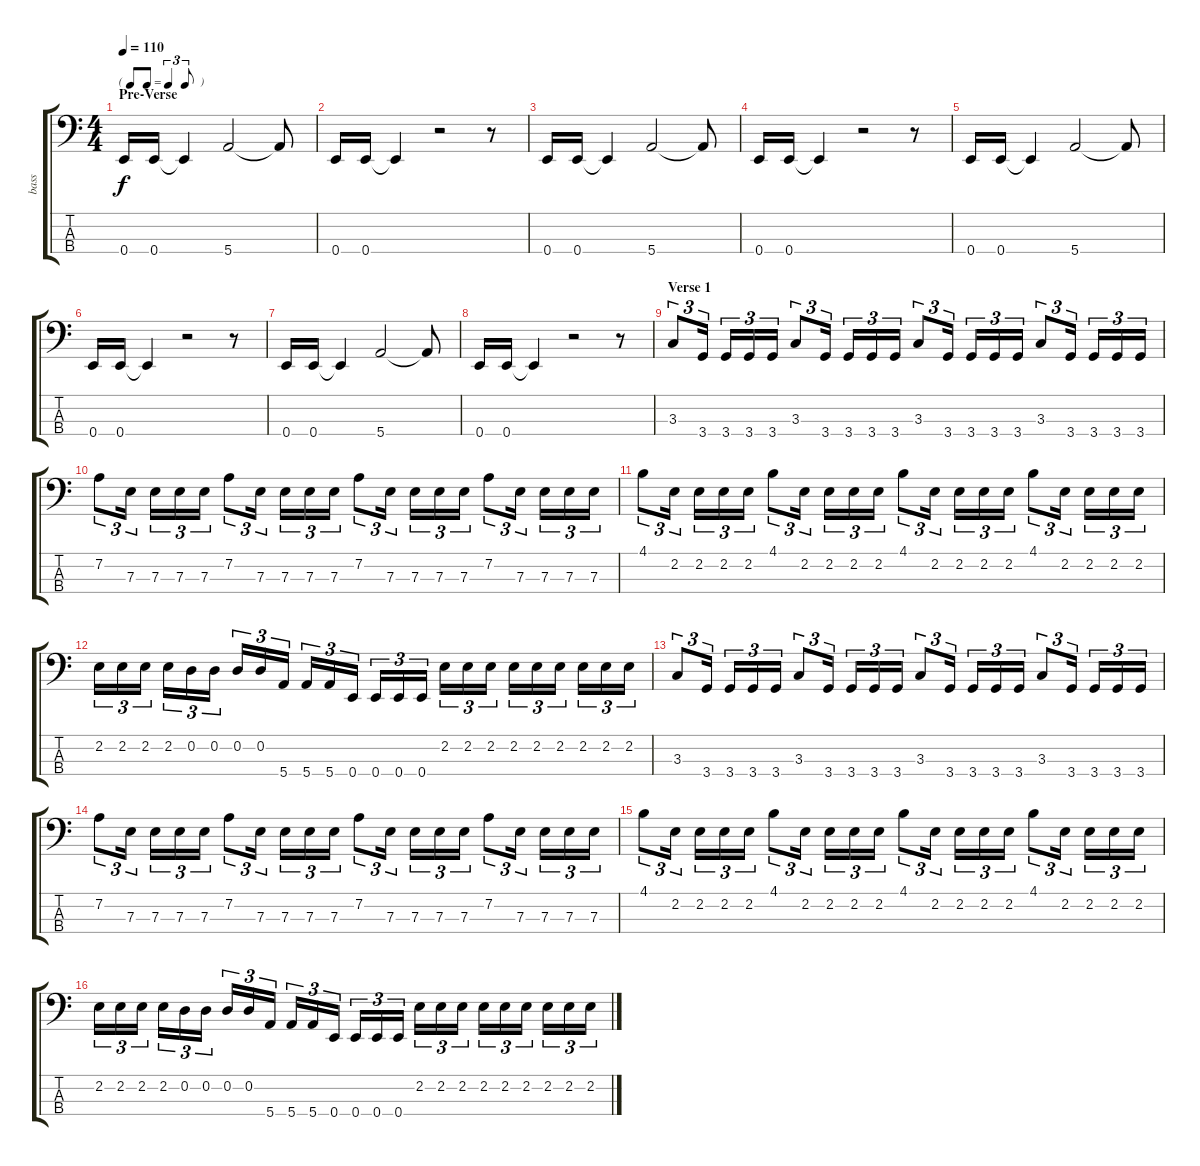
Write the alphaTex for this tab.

\track ("bass" "bass") {instrument electricbassfinger}
\staff {score tabs}
\tuning (G2 D2 A1 E1) {hide}
\ts (4 4)
\tf triplet8th
\section ("" "Pre-Verse")
\tempo 110
\clef f4
\ks c
0.4.16{dy f} 0.4.16 0.4{t}.4 5.4.2 5.4{t}.8 |
0.4.16 0.4.16 0.4{t}.4 r.2 r.8 |
0.4.16 0.4.16 0.4{t}.4 5.4.2 5.4{t}.8 |
0.4.16 0.4.16 0.4{t}.4 r.2 r.8 |
0.4.16 0.4.16 0.4{t}.4 5.4.2 5.4{t}.8 |
0.4.16 0.4.16 0.4{t}.4 r.2 r.8 |
0.4.16 0.4.16 0.4{t}.4 5.4.2 5.4{t}.8 |
0.4.16 0.4.16 0.4{t}.4 r.2 r.8 |
\section ("" "Verse 1")
3.3.8{tu (3 2)} 3.4.16{tu (3 2)} 3.4.16{tu (3 2)} 3.4.16{tu (3 2)} 3.4.16{tu (3 2)} 3.3.8{tu (3 2)} 3.4.16{tu (3 2)} 3.4.16{tu (3 2)} 3.4.16{tu (3 2)} 3.4.16{tu (3 2)} 3.3.8{tu (3 2)} 3.4.16{tu (3 2)} 3.4.16{tu (3 2)} 3.4.16{tu (3 2)} 3.4.16{tu (3 2)} 3.3.8{tu (3 2)} 3.4.16{tu (3 2)} 3.4.16{tu (3 2)} 3.4.16{tu (3 2)} 3.4.16{tu (3 2)} |
7.2.8{tu (3 2)} 7.3.16{tu (3 2)} 7.3.16{tu (3 2)} 7.3.16{tu (3 2)} 7.3.16{tu (3 2)} 7.2.8{tu (3 2)} 7.3.16{tu (3 2)} 7.3.16{tu (3 2)} 7.3.16{tu (3 2)} 7.3.16{tu (3 2)} 7.2.8{tu (3 2)} 7.3.16{tu (3 2)} 7.3.16{tu (3 2)} 7.3.16{tu (3 2)} 7.3.16{tu (3 2)} 7.2.8{tu (3 2)} 7.3.16{tu (3 2)} 7.3.16{tu (3 2)} 7.3.16{tu (3 2)} 7.3.16{tu (3 2)} |
4.1.8{tu (3 2)} 2.2.16{tu (3 2)} 2.2.16{tu (3 2)} 2.2.16{tu (3 2)} 2.2.16{tu (3 2)} 4.1.8{tu (3 2)} 2.2.16{tu (3 2)} 2.2.16{tu (3 2)} 2.2.16{tu (3 2)} 2.2.16{tu (3 2)} 4.1.8{tu (3 2)} 2.2.16{tu (3 2)} 2.2.16{tu (3 2)} 2.2.16{tu (3 2)} 2.2.16{tu (3 2)} 4.1.8{tu (3 2)} 2.2.16{tu (3 2)} 2.2.16{tu (3 2)} 2.2.16{tu (3 2)} 2.2.16{tu (3 2)} |
2.2.16{tu (3 2)} 2.2.16{tu (3 2)} 2.2.16{tu (3 2)} 2.2.16{tu (3 2)} 0.2.16{tu (3 2)} 0.2.16{tu (3 2)} 0.2.16{tu (3 2)} 0.2.16{tu (3 2)} 5.4.16{tu (3 2)} 5.4.16{tu (3 2)} 5.4.16{tu (3 2)} 0.4.16{tu (3 2)} 0.4.16{tu (3 2)} 0.4.16{tu (3 2)} 0.4.16{tu (3 2)} 2.2.16{tu (3 2)} 2.2.16{tu (3 2)} 2.2.16{tu (3 2)} 2.2.16{tu (3 2)} 2.2.16{tu (3 2)} 2.2.16{tu (3 2)} 2.2.16{tu (3 2)} 2.2.16{tu (3 2)} 2.2.16{tu (3 2)} |
3.3.8{tu (3 2)} 3.4.16{tu (3 2)} 3.4.16{tu (3 2)} 3.4.16{tu (3 2)} 3.4.16{tu (3 2)} 3.3.8{tu (3 2)} 3.4.16{tu (3 2)} 3.4.16{tu (3 2)} 3.4.16{tu (3 2)} 3.4.16{tu (3 2)} 3.3.8{tu (3 2)} 3.4.16{tu (3 2)} 3.4.16{tu (3 2)} 3.4.16{tu (3 2)} 3.4.16{tu (3 2)} 3.3.8{tu (3 2)} 3.4.16{tu (3 2)} 3.4.16{tu (3 2)} 3.4.16{tu (3 2)} 3.4.16{tu (3 2)} |
7.2.8{tu (3 2)} 7.3.16{tu (3 2)} 7.3.16{tu (3 2)} 7.3.16{tu (3 2)} 7.3.16{tu (3 2)} 7.2.8{tu (3 2)} 7.3.16{tu (3 2)} 7.3.16{tu (3 2)} 7.3.16{tu (3 2)} 7.3.16{tu (3 2)} 7.2.8{tu (3 2)} 7.3.16{tu (3 2)} 7.3.16{tu (3 2)} 7.3.16{tu (3 2)} 7.3.16{tu (3 2)} 7.2.8{tu (3 2)} 7.3.16{tu (3 2)} 7.3.16{tu (3 2)} 7.3.16{tu (3 2)} 7.3.16{tu (3 2)} |
4.1.8{tu (3 2)} 2.2.16{tu (3 2)} 2.2.16{tu (3 2)} 2.2.16{tu (3 2)} 2.2.16{tu (3 2)} 4.1.8{tu (3 2)} 2.2.16{tu (3 2)} 2.2.16{tu (3 2)} 2.2.16{tu (3 2)} 2.2.16{tu (3 2)} 4.1.8{tu (3 2)} 2.2.16{tu (3 2)} 2.2.16{tu (3 2)} 2.2.16{tu (3 2)} 2.2.16{tu (3 2)} 4.1.8{tu (3 2)} 2.2.16{tu (3 2)} 2.2.16{tu (3 2)} 2.2.16{tu (3 2)} 2.2.16{tu (3 2)} |
2.2.16{tu (3 2)} 2.2.16{tu (3 2)} 2.2.16{tu (3 2)} 2.2.16{tu (3 2)} 0.2.16{tu (3 2)} 0.2.16{tu (3 2)} 0.2.16{tu (3 2)} 0.2.16{tu (3 2)} 5.4.16{tu (3 2)} 5.4.16{tu (3 2)} 5.4.16{tu (3 2)} 0.4.16{tu (3 2)} 0.4.16{tu (3 2)} 0.4.16{tu (3 2)} 0.4.16{tu (3 2)} 2.2.16{tu (3 2)} 2.2.16{tu (3 2)} 2.2.16{tu (3 2)} 2.2.16{tu (3 2)} 2.2.16{tu (3 2)} 2.2.16{tu (3 2)} 2.2.16{tu (3 2)} 2.2.16{tu (3 2)} 2.2.16{tu (3 2)}
